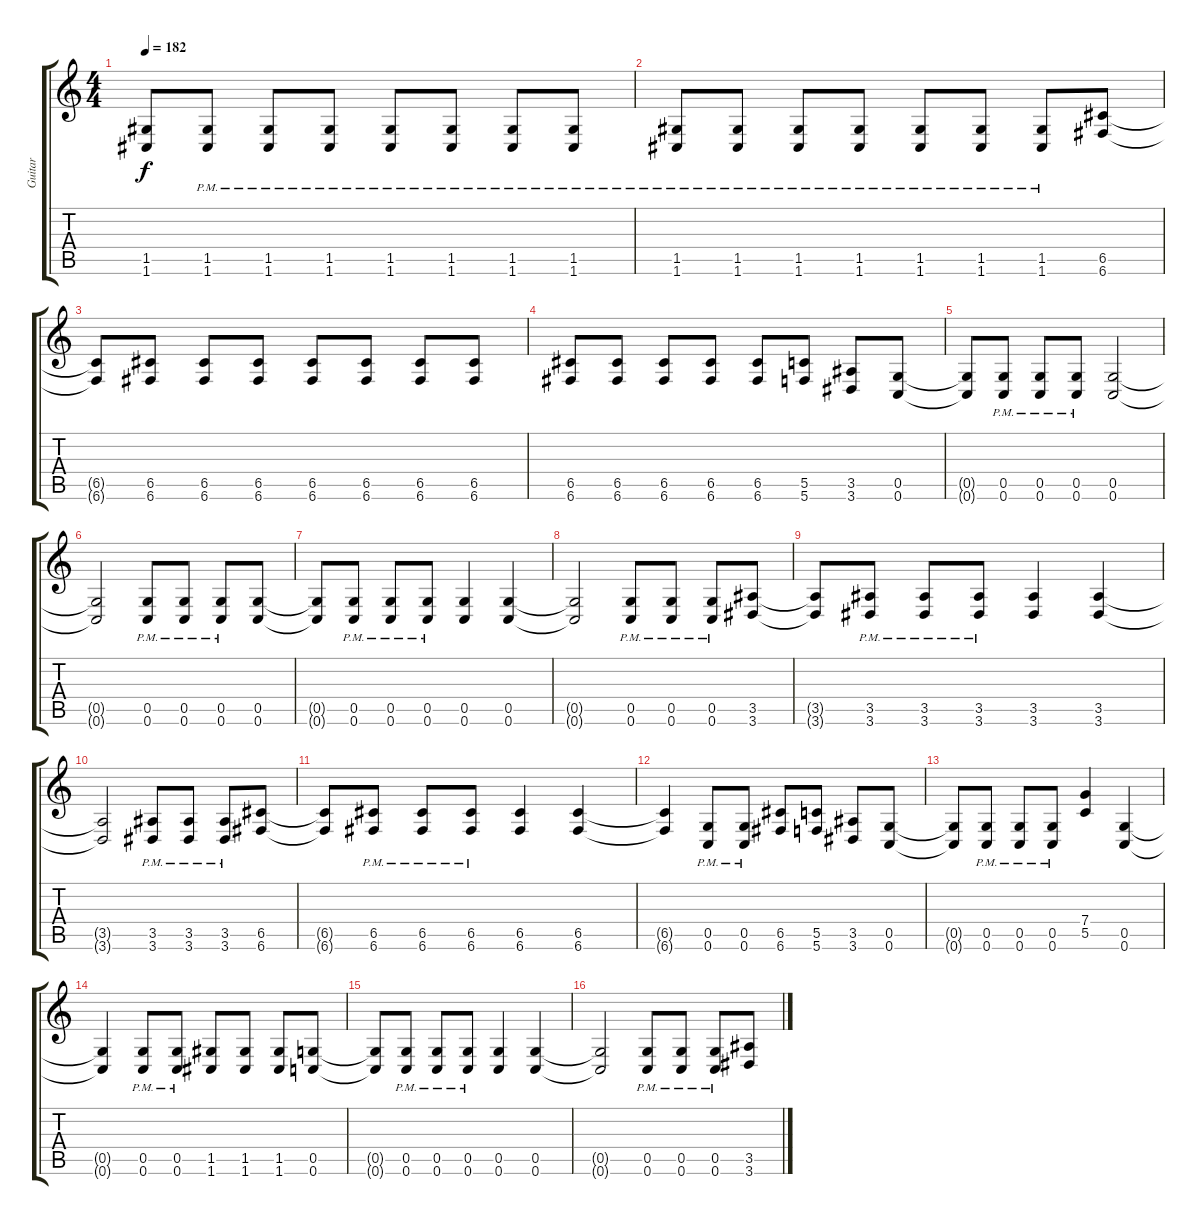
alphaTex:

\track ("Guitar" "Guitar") {instrument distortionguitar}
\staff {score tabs}
\tuning (D4 A3 F3 C3 G2 C2) {hide}
\ts (4 4)
\tempo 182
\clef g2
\ks c
(1.5{t} 1.6{t}).8{dy f} (1.5{pm} 1.6{pm}).8 (1.5{pm} 1.6{pm}).8 (1.5{pm} 1.6{pm}).8 (1.5{pm} 1.6{pm}).8 (1.5{pm} 1.6{pm}).8 (1.5{pm} 1.6{pm}).8 (1.5{pm} 1.6{pm}).8 |
(1.5{pm} 1.6{pm}).8 (1.5{pm} 1.6{pm}).8 (1.5{pm} 1.6{pm}).8 (1.5{pm} 1.6{pm}).8 (1.5{pm} 1.6{pm}).8 (1.5{pm} 1.6{pm}).8 (1.5{pm} 1.6{pm}).8 (6.5 6.6).8 |
(6.5{t} 6.6{t}).8 (6.5 6.6).8 (6.5 6.6).8 (6.5 6.6).8 (6.5 6.6).8 (6.5 6.6).8 (6.5 6.6).8 (6.5 6.6).8 |
(6.5 6.6).8 (6.5 6.6).8 (6.5 6.6).8 (6.5 6.6).8 (6.5 6.6).8 (5.5 5.6).8 (3.5 3.6).8 (0.5 0.6).8 |
(0.5{t} 0.6{t}).8 (0.5{pm} 0.6{pm}).8 (0.5{pm} 0.6{pm}).8 (0.5{pm} 0.6{pm}).8 (0.5 0.6).2 |
(0.5{t} 0.6{t}).2 (0.5{pm} 0.6{pm}).8 (0.5{pm} 0.6{pm}).8 (0.5{pm} 0.6{pm}).8 (0.5 0.6).8 |
(0.5{t} 0.6{t}).8 (0.5{pm} 0.6{pm}).8 (0.5{pm} 0.6{pm}).8 (0.5{pm} 0.6{pm}).8 (0.5 0.6).4 (0.5 0.6).4 |
(0.5{t} 0.6{t}).2 (0.5{pm} 0.6{pm}).8 (0.5{pm} 0.6{pm}).8 (0.5{pm} 0.6{pm}).8 (3.5 3.6).8 |
(3.5{t} 3.6{t}).8 (3.5{pm} 3.6{pm}).8 (3.5{pm} 3.6{pm}).8 (3.5{pm} 3.6{pm}).8 (3.5 3.6).4 (3.5 3.6).4 |
(3.5{t} 3.6{t}).2 (3.5{pm} 3.6{pm}).8 (3.5{pm} 3.6{pm}).8 (3.5{pm} 3.6{pm}).8 (6.5 6.6).8 |
(6.5{t} 6.6{t}).8 (6.5{pm} 6.6{pm}).8 (6.5{pm} 6.6{pm}).8 (6.5{pm} 6.6{pm}).8 (6.5 6.6).4 (6.5 6.6).4 |
(6.5{t} 6.6{t}).4 (0.5{pm} 0.6{pm}).8 (0.5{pm} 0.6{pm}).8 (6.5 6.6).8 (5.5 5.6).8 (3.5 3.6).8 (0.5 0.6).8 |
(0.5{t} 0.6{t}).8 (0.5{pm} 0.6{pm}).8 (0.5{pm} 0.6{pm}).8 (0.5{pm} 0.6{pm}).8 (7.4 5.5).4 (0.5 0.6).4 |
(0.5{t} 0.6{t}).4 (0.5{pm} 0.6{pm}).8 (0.5{pm} 0.6{pm}).8 (1.5 1.6).8 (1.5 1.6).8 (1.5 1.6).8 (0.5 0.6).8 |
(0.5{t} 0.6{t}).8 (0.5{pm} 0.6{pm}).8 (0.5{pm} 0.6{pm}).8 (0.5{pm} 0.6{pm}).8 (0.5 0.6).4 (0.5 0.6).4 |
(0.5{t} 0.6{t}).2 (0.5{pm} 0.6{pm}).8 (0.5{pm} 0.6{pm}).8 (0.5{pm} 0.6{pm}).8 (3.5 3.6).8
